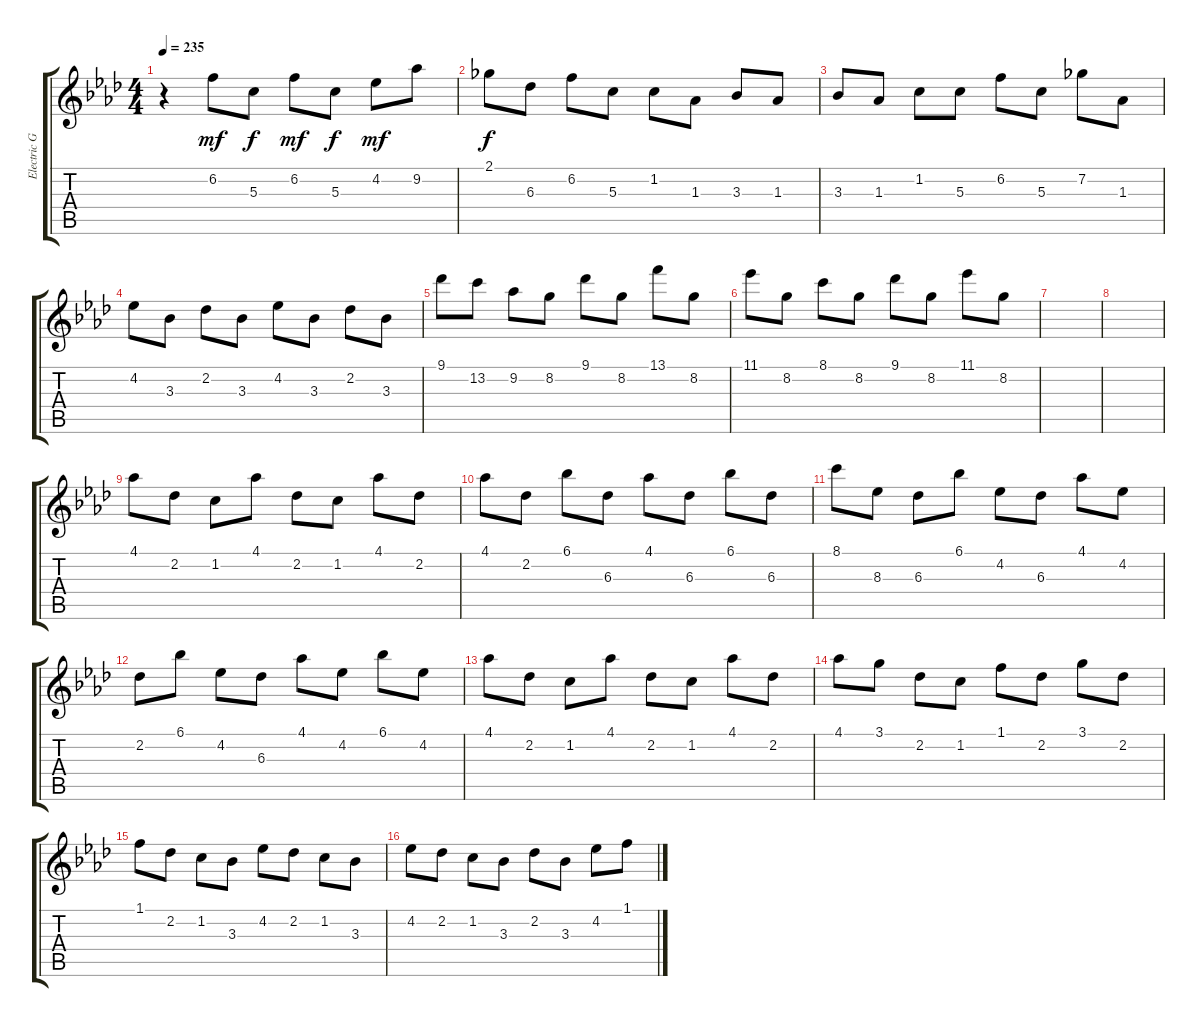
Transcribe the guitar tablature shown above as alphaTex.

\track ("Electric Guitar" "Electric G") {instrument lead1square}
\staff {score tabs}
\tuning (E5 B4 G4 D4 A3 E3) {hide}
\ts (4 4)
\tempo 235
\clef g2
\ks ab
r.4{dy f} 6.2.8{dy mf} 5.3.8{dy f} 6.2.8{dy mf} 5.3.8{dy f} 4.2.8{dy mf} 9.2.8 |
2.1.8{dy f} 6.3.8 6.2.8 5.3.8 1.2.8 1.3.8 3.3.8 1.3.8 |
3.3.8 1.3.8 1.2.8 5.3.8 6.2.8 5.3.8 7.2.8 1.3.8 |
4.2.8 3.3.8 2.2.8 3.3.8 4.2.8 3.3.8 2.2.8 3.3.8 |
9.1.8 13.2.8 9.2.8 8.2.8 9.1.8 8.2.8 13.1.8 8.2.8 |
11.1.8 8.2.8 8.1.8 8.2.8 9.1.8 8.2.8 11.1.8 8.2.8 |
|
|
4.1.8 2.2.8 1.2.8 4.1.8 2.2.8 1.2.8 4.1.8 2.2.8 |
4.1.8 2.2.8 6.1.8 6.3.8 4.1.8 6.3.8 6.1.8 6.3.8 |
8.1.8 8.3.8 6.3.8 6.1.8 4.2.8 6.3.8 4.1.8 4.2.8 |
2.2.8 6.1.8 4.2.8 6.3.8 4.1.8 4.2.8 6.1.8 4.2.8 |
4.1.8 2.2.8 1.2.8 4.1.8 2.2.8 1.2.8 4.1.8 2.2.8 |
4.1.8 3.1.8 2.2.8 1.2.8 1.1.8 2.2.8 3.1.8 2.2.8 |
1.1.8 2.2.8 1.2.8 3.3.8 4.2.8 2.2.8 1.2.8 3.3.8 |
4.2.8 2.2.8 1.2.8 3.3.8 2.2.8 3.3.8 4.2.8 1.1.8
